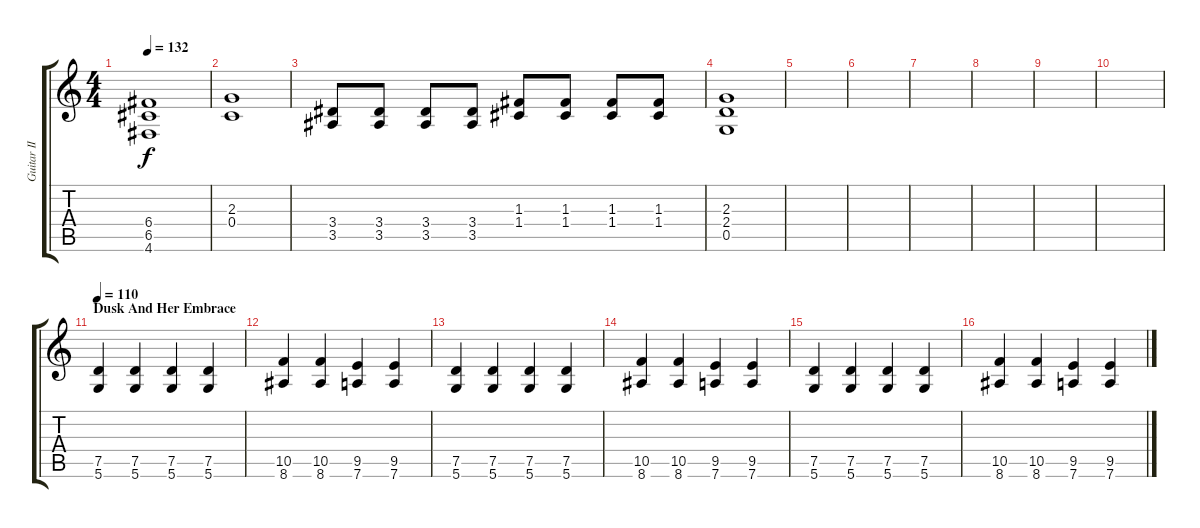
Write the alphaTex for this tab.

\track ("Guitar II" "Guitar II") {instrument distortionguitar}
\staff {score tabs}
\tuning (D4 A3 F3 C3 G2 D2) {hide}
\ts (4 4)
\tempo 132
\clef g2
\ks c
(6.4 6.5 4.6).1{dy f} |
(2.3 0.4).1 |
(3.4 3.5).8 (3.4 3.5).8 (3.4 3.5).8 (3.4 3.5).8 (1.3 1.4).8 (1.3 1.4).8 (1.3 1.4).8 (1.3 1.4).8 |
(2.3 2.4 0.5).1 |
|
|
|
|
|
|
\section ("" "Dusk And Her Embrace")
\tempo 110
(7.5 5.6).4 (7.5 5.6).4 (7.5 5.6).4 (7.5 5.6).4 |
(10.5 8.6).4 (10.5 8.6).4 (9.5 7.6).4 (9.5 7.6).4 |
(7.5 5.6).4 (7.5 5.6).4 (7.5 5.6).4 (7.5 5.6).4 |
(10.5 8.6).4 (10.5 8.6).4 (9.5 7.6).4 (9.5 7.6).4 |
(7.5 5.6).4 (7.5 5.6).4 (7.5 5.6).4 (7.5 5.6).4 |
(10.5 8.6).4 (10.5 8.6).4 (9.5 7.6).4 (9.5 7.6).4
